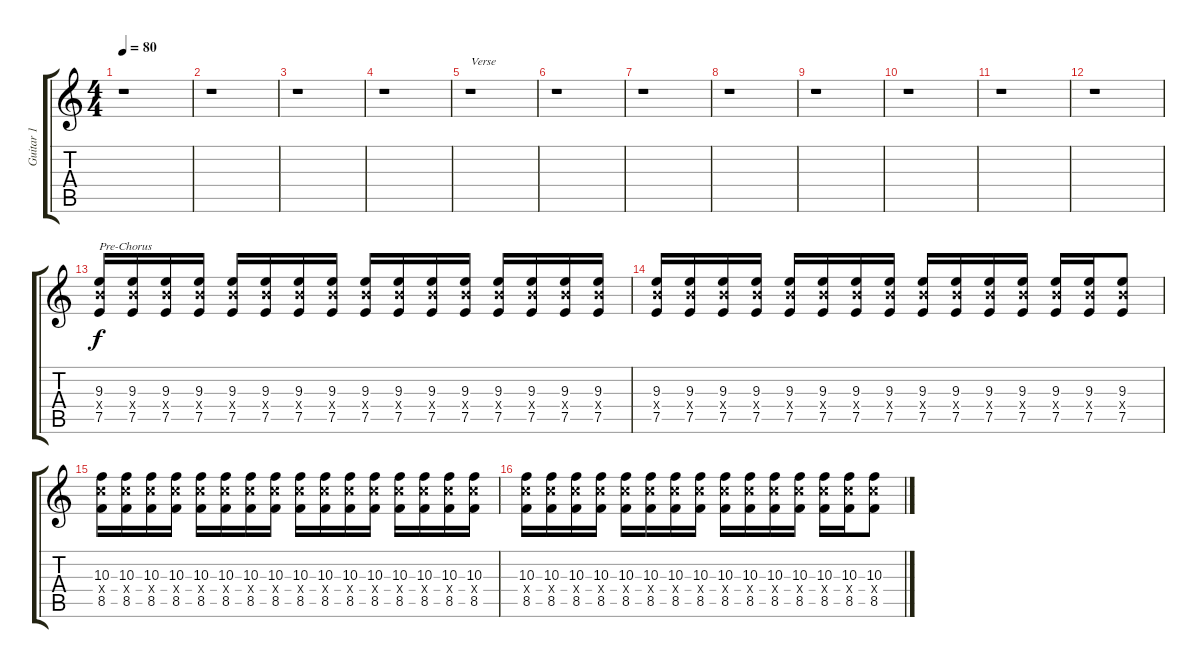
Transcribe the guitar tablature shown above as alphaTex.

\track ("Guitar 1" "Guitar 1") {instrument distortionguitar}
\staff {score tabs}
\tuning (E4 B3 G3 D3 A2 E2) {hide}
\ts (4 4)
\tempo 80
\clef g2
\ks c
r.1{dy f} |
r.1 |
r.1 |
r.1 |
r.1{txt "Verse"} |
r.1 |
r.1 |
r.1 |
r.1 |
r.1 |
r.1 |
r.1 |
(9.3 9.4{x} 7.5).16{txt "Pre-Chorus"} (9.3 9.4{x} 7.5).16 (9.3 9.4{x} 7.5).16 (9.3 9.4{x} 7.5).16 (9.3 9.4{x} 7.5).16 (9.3 9.4{x} 7.5).16 (9.3 9.4{x} 7.5).16 (9.3 9.4{x} 7.5).16 (9.3 9.4{x} 7.5).16 (9.3 9.4{x} 7.5).16 (9.3 9.4{x} 7.5).16 (9.3 9.4{x} 7.5).16 (9.3 9.4{x} 7.5).16 (9.3 9.4{x} 7.5).16 (9.3 9.4{x} 7.5).16 (9.3 9.4{x} 7.5).16 |
(9.3 9.4{x} 7.5).16 (9.3 9.4{x} 7.5).16 (9.3 9.4{x} 7.5).16 (9.3 9.4{x} 7.5).16 (9.3 9.4{x} 7.5).16 (9.3 9.4{x} 7.5).16 (9.3 9.4{x} 7.5).16 (9.3 9.4{x} 7.5).16 (9.3 9.4{x} 7.5).16 (9.3 9.4{x} 7.5).16 (9.3 9.4{x} 7.5).16 (9.3 9.4{x} 7.5).16 (9.3 9.4{x} 7.5).16 (9.3 9.4{x} 7.5).16 (9.3 9.4{x} 7.5).8 |
(10.3 10.4{x} 8.5).16 (10.3 10.4{x} 8.5).16 (10.3 10.4{x} 8.5).16 (10.3 10.4{x} 8.5).16 (10.3 10.4{x} 8.5).16 (10.3 10.4{x} 8.5).16 (10.3 10.4{x} 8.5).16 (10.3 10.4{x} 8.5).16 (10.3 10.4{x} 8.5).16 (10.3 10.4{x} 8.5).16 (10.3 10.4{x} 8.5).16 (10.3 10.4{x} 8.5).16 (10.3 10.4{x} 8.5).16 (10.3 10.4{x} 8.5).16 (10.3 10.4{x} 8.5).16 (10.3 10.4{x} 8.5).16 |
(10.3 10.4{x} 8.5).16 (10.3 10.4{x} 8.5).16 (10.3 10.4{x} 8.5).16 (10.3 10.4{x} 8.5).16 (10.3 10.4{x} 8.5).16 (10.3 10.4{x} 8.5).16 (10.3 10.4{x} 8.5).16 (10.3 10.4{x} 8.5).16 (10.3 10.4{x} 8.5).16 (10.3 10.4{x} 8.5).16 (10.3 10.4{x} 8.5).16 (10.3 10.4{x} 8.5).16 (10.3 10.4{x} 8.5).16 (10.3 10.4{x} 8.5).16 (10.3{ss} 10.4{x} 8.5{ss}).8
